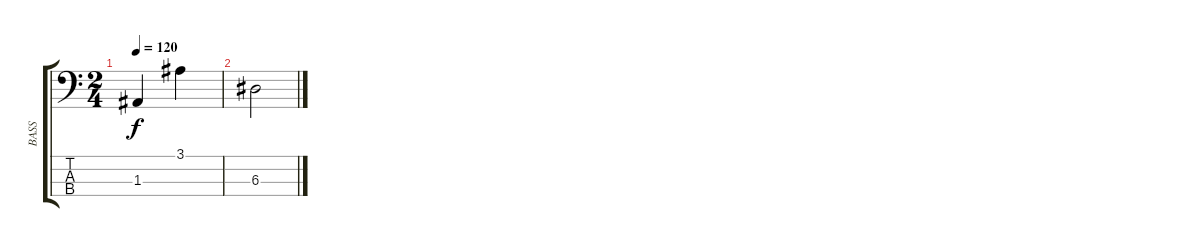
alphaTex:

\track ("BASS" "BASS") {instrument synthbass2}
\staff {score tabs}
\tuning (G2 D2 A1 E1) {hide}
\ts (2 4)
\tempo 120
\clef f4
\ks c
1.3.4{dy f} 3.1.4 |
6.3.2{volume 0}
